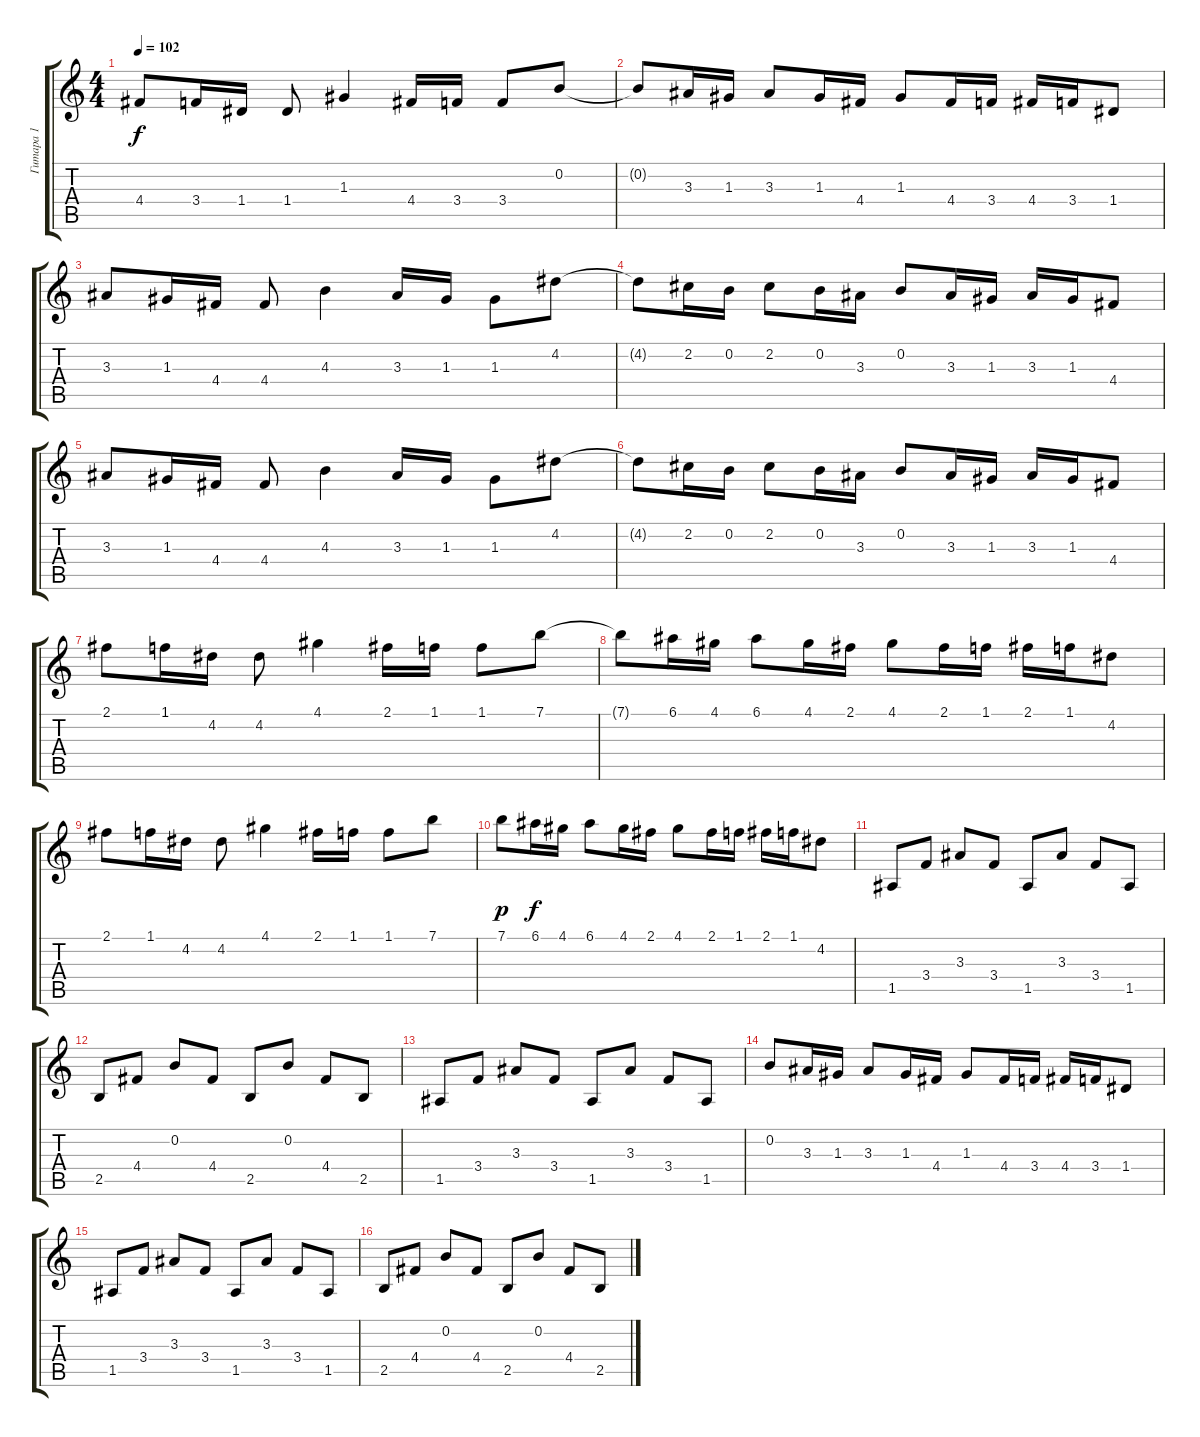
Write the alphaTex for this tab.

\track ("Гитара 1" "Гитара 1") {instrument overdrivenguitar}
\staff {score tabs}
\tuning (E4 B3 G3 D3 A2 E2) {hide}
\ts (4 4)
\tempo 102
\clef g2
\ks c
4.4.8{dy f} 3.4.16 1.4.16 1.4.8 1.3.4 4.4.16 3.4.16 3.4.8 0.2.8 |
0.2{t}.8 3.3.16 1.3.16 3.3.8 1.3.16 4.4.16 1.3.8 4.4.16 3.4.16 4.4.16 3.4.16 1.4.8 |
3.3.8 1.3.16 4.4.16 4.4.8 4.3.4 3.3.16 1.3.16 1.3.8 4.2.8 |
4.2{t}.8 2.2.16 0.2.16 2.2.8 0.2.16 3.3.16 0.2.8 3.3.16 1.3.16 3.3.16 1.3.16 4.4.8 |
3.3.8 1.3.16 4.4.16 4.4.8 4.3.4 3.3.16 1.3.16 1.3.8 4.2.8 |
4.2{t}.8 2.2.16 0.2.16 2.2.8 0.2.16 3.3.16 0.2.8 3.3.16 1.3.16 3.3.16 1.3.16 4.4.8 |
2.1.8 1.1.16 4.2.16 4.2.8 4.1.4 2.1.16 1.1.16 1.1.8 7.1.8 |
7.1{t}.8 6.1.16 4.1.16 6.1.8 4.1.16 2.1.16 4.1.8 2.1.16 1.1.16 2.1.16 1.1.16 4.2.8 |
2.1.8 1.1.16 4.2.16 4.2.8 4.1.4 2.1.16 1.1.16 1.1.8 7.1.8 |
7.1.8{dy p} 6.1.16{dy f} 4.1.16 6.1.8 4.1.16 2.1.16 4.1.8 2.1.16 1.1.16 2.1.16 1.1.16 4.2.8 |
1.5.8 3.4.8 3.3.8 3.4.8 1.5.8 3.3.8 3.4.8 1.5.8 |
2.5.8 4.4.8 0.2.8 4.4.8 2.5.8 0.2.8 4.4.8 2.5.8 |
1.5.8 3.4.8 3.3.8 3.4.8 1.5.8 3.3.8 3.4.8 1.5.8 |
0.2.8 3.3.16 1.3.16 3.3.8 1.3.16 4.4.16 1.3.8 4.4.16 3.4.16 4.4.16 3.4.16 1.4.8 |
1.5.8 3.4.8 3.3.8 3.4.8 1.5.8 3.3.8 3.4.8 1.5.8 |
2.5.8 4.4.8 0.2.8 4.4.8 2.5.8 0.2.8 4.4.8 2.5.8
